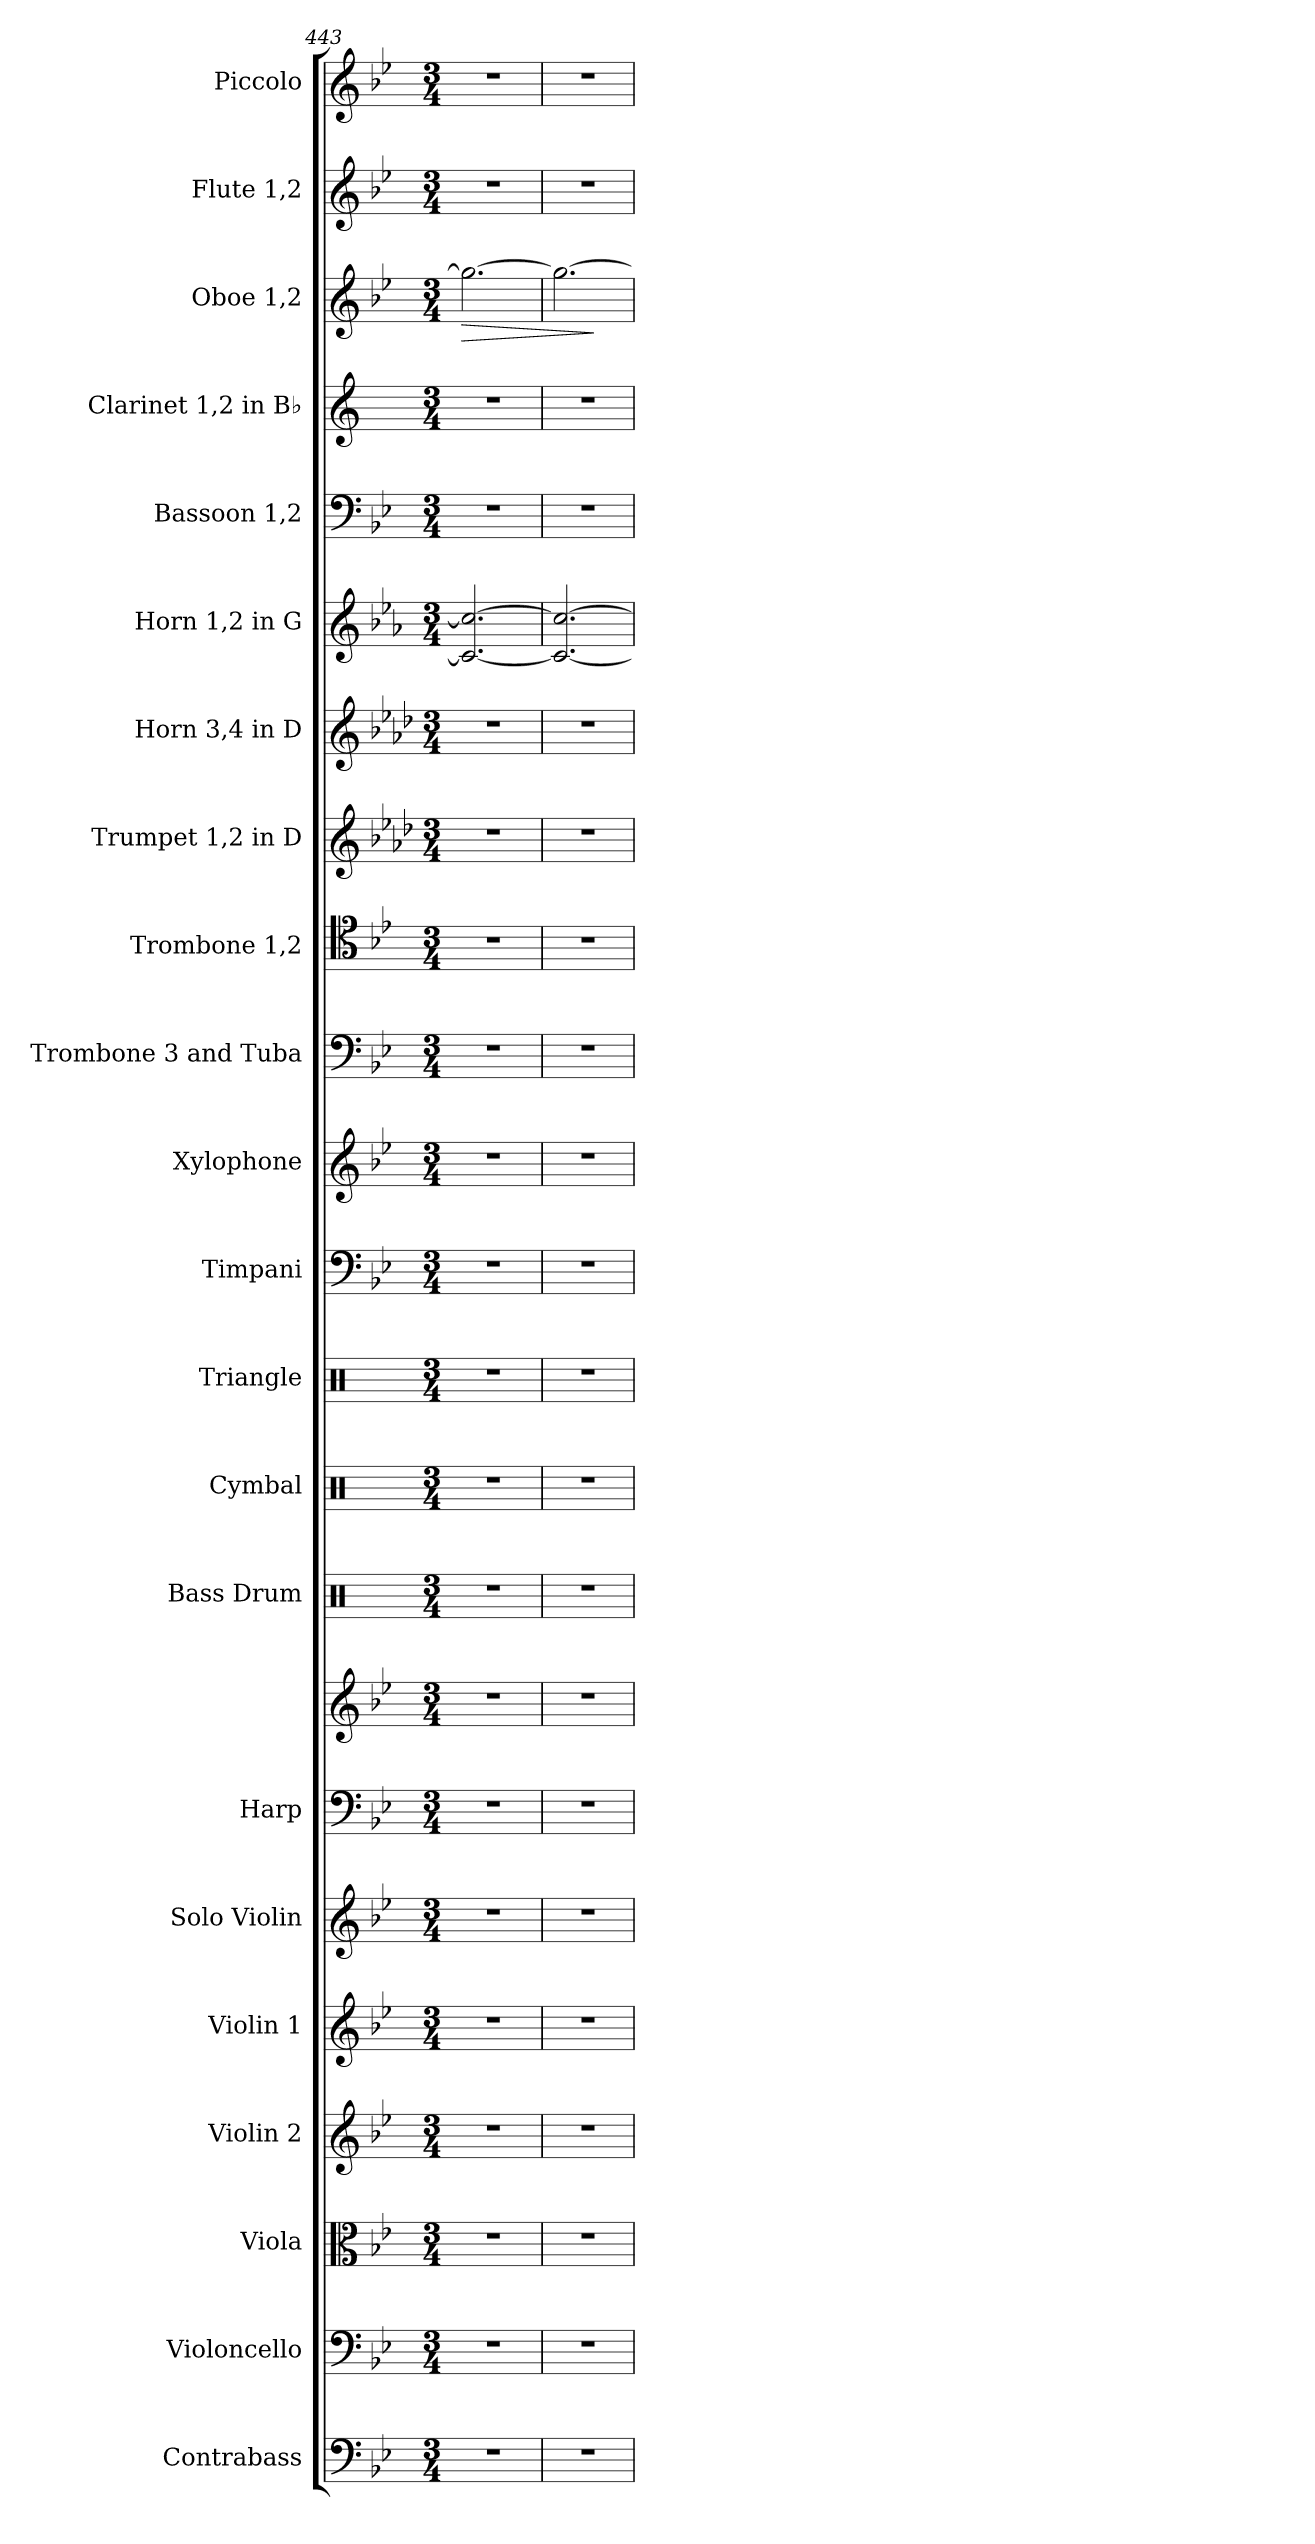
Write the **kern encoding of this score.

**kern	**kern	**kern	**kern	**kern	**kern	**kern	**kern	**kern	**kern	**kern	**kern	**kern	**kern	**kern	**kern	**kern	**kern	**kern	**kern	**kern	**dynam	**kern	**kern
*part22	*part21	*part20	*part19	*part18	*part17	*part16	*part16	*part15	*part14	*part13	*part12	*part11	*part10	*part9	*part8	*part7	*part6	*part5	*part4	*part3	*part3	*part2	*part1
*staff23	*staff22	*staff21	*staff20	*staff19	*staff18	*staff17	*staff16	*staff15	*staff14	*staff13	*staff12	*staff11	*staff10	*staff9	*staff8	*staff7	*staff6	*staff5	*staff4	*staff3	*staff3	*staff2	*staff1
*I"Contrabass	*I"Violoncello	*I"Viola	*I"Violin 2	*I"Violin 1	*I"Solo Violin	*I"Harp	*	*I"Bass Drum	*I"Cymbal	*I"Triangle	*I"Timpani	*I"Xylophone	*I"Trombone 3 and Tuba	*I"Trombone 1,2	*I"Trumpet 1,2 in D	*I"Horn 3,4 in D	*I"Horn 1,2 in G	*I"Bassoon 1,2	*I"Clarinet 1,2 in B♭	*I"Oboe 1,2	*	*I"Flute 1,2	*I"Piccolo
*I'Cb.	*I'Vc.	*I'Vla.	*I'Vln. 2	*I'Vln. 1	*I'Solo Vln.	*I'Hrp.	*	*I'B.D	*I'Cym.	*I'Trgl.	*I'Timp.	*I'Xyl.	*I'Tbn. 3 and Tba.	*I'Tbn. 1,2	*I'Tpt. 1,2 in D	*I'Hn. 3,4 in D	*I'Hn. 1,2 in G	*I'Bsn. 1,2	*I'Cl. 1,2 in B♭	*I'Ob. 1,2	*	*I'Fl. 1,2	*I'Picc.
*clefF4	*clefF4	*clefC3	*clefG2	*clefG2	*clefG2	*clefF4	*clefG2	*clefX	*clefX	*clefX	*clefF4	*clefG2	*clefF4	*clefC4	*clefG2	*clefG2	*clefG2	*clefF4	*clefG2	*clefG2	*	*clefG2	*clefG2
*ITrd7c12	*	*	*	*	*	*	*	*	*	*	*	*ITrd-7c-12	*	*	*ITrd-1c-2	*ITrd6c10	*ITrd5c9	*	*ITrd1c2	*	*	*	*ITrd-7c-12
*k[b-e-]	*k[b-e-]	*k[b-e-]	*k[b-e-]	*k[b-e-]	*k[b-e-]	*k[b-e-]	*k[b-e-]	*k[]	*k[]	*k[]	*k[b-e-]	*k[b-e-]	*k[b-e-]	*k[b-e-]	*k[b-e-]	*k[b-e-]	*k[b-e-a-d-g-c-]	*k[b-e-]	*k[b-e-]	*k[b-e-]	*	*k[b-e-]	*k[b-e-]
*M3/4	*M3/4	*M3/4	*M3/4	*M3/4	*M3/4	*M3/4	*M3/4	*M3/4	*M3/4	*M3/4	*M3/4	*M3/4	*M3/4	*M3/4	*M3/4	*M3/4	*M3/4	*M3/4	*M3/4	*M3/4	*	*M3/4	*M3/4
=443	=443	=443	=443	=443	=443	=443	=443	=443	=443	=443	=443	=443	=443	=443	=443	=443	=443	=443	=443	=443	=443	=443	=443
!	!	!	!	!	!	!	!	!	!	!	!	!	!	!	!	!	!	!	!	!	!LO:HP:b	!	!
2.r	2.r	2.r	2.r	2.r	2.r	2.r	2.r	2.r	2.r	2.r	2.r	2.r	2.r	2.r	2.r	2.r	2.E-/_ 2.e-/_	2.r	2.r	2.gg\_	>	2.r	2.r
=444	=444	=444	=444	=444	=444	=444	=444	=444	=444	=444	=444	=444	=444	=444	=444	=444	=444	=444	=444	=444	=444	=444	=444
2.r	2.r	2.r	2.r	2.r	2.r	2.r	2.r	2.r	2.r	2.r	2.r	2.r	2.r	2.r	2.r	2.r	2.E-/_ 2.e-/_	2.r	2.r	2.gg\_	.	2.r	2.r
.	.	.	.	.	.	.	.	.	.	.	.	.	.	.	.	.	.	.	.	.	]	.	.
=	=	=	=	=	=	=	=	=	=	=	=	=	=	=	=	=	=	=	=	=	=	=	=
*-	*-	*-	*-	*-	*-	*-	*-	*-	*-	*-	*-	*-	*-	*-	*-	*-	*-	*-	*-	*-	*-	*-	*-
